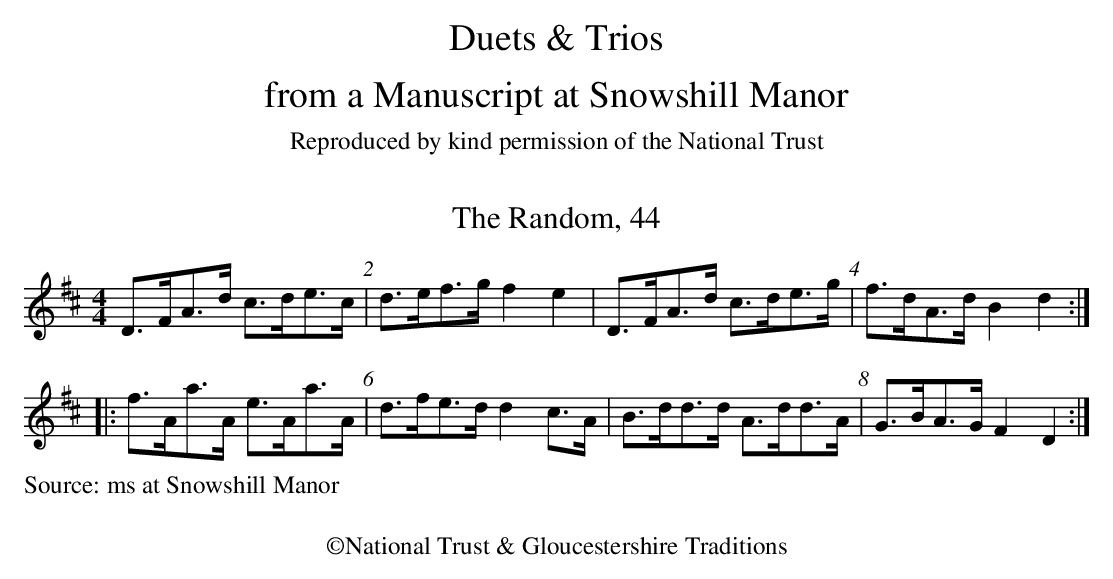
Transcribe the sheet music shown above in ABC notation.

X:1
T:The Random, 44
M:4/4
L:1/8
K:D
D>FA>d c>de>c|d>ef>gf2e2|\
D>FA>d c>de>g|f>dA>dB2d2:|
|:f>Aa>A e>Aa>A|d>fe>dd2c>A|\
B>dd>d A>dd>A|G>BA>GF2D2:|
